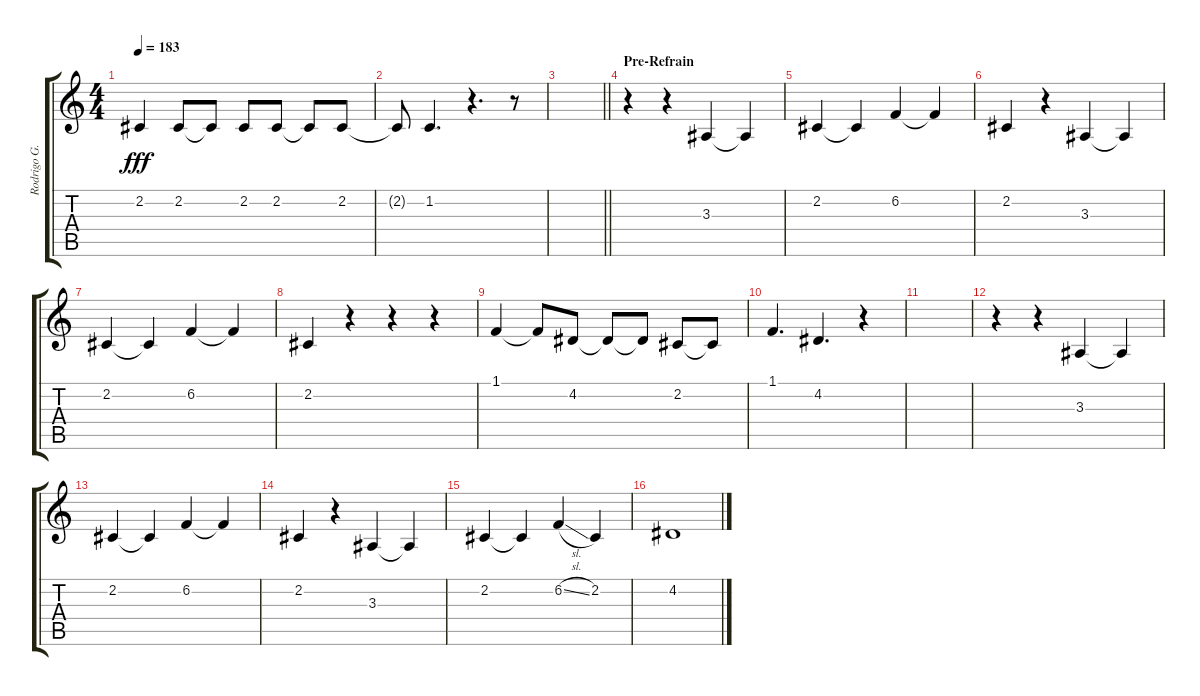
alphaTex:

\track ("Rodrigo G. (Gesang)" "Rodrigo G.") {instrument altosax}
\staff {score tabs}
\tuning (E4 B3 G3 D3 A2 E2) {hide}
\ts (4 4)
\tempo 183
\clef g2
\ks c
2.2{t}.4{dy fff} 2.2.8 2.2{t}.8 2.2.8 2.2.8 2.2{t}.8 2.2.8 |
2.2{t}.8 1.2.4{d} r.4{d} r.8 |
\barLineRight lightlight
|
\section ("" "Pre-Refrain")
r.4 r.4 3.3.4 3.3{t}.4 |
2.2.4 2.2{t}.4 6.2.4 6.2{t}.4 |
2.2.4 r.4 3.3.4 3.3{t}.4 |
2.2.4 2.2{t}.4 6.2.4 6.2{t}.4 |
2.2.4 r.4 r.4 r.4 |
1.1.4 1.1{t}.8 4.2.8 4.2{t}.8 4.2{t}.8 2.2.8 2.2{t}.8 |
1.1.4{d} 4.2.4{d} r.4 |
|
r.4 r.4 3.3.4 3.3{t}.4 |
2.2.4 2.2{t}.4 6.2.4 6.2{t}.4 |
2.2.4 r.4 3.3.4 3.3{t}.4 |
2.2.4 2.2{t}.4 6.2{sl}.4 2.2.4 |
4.2.1
